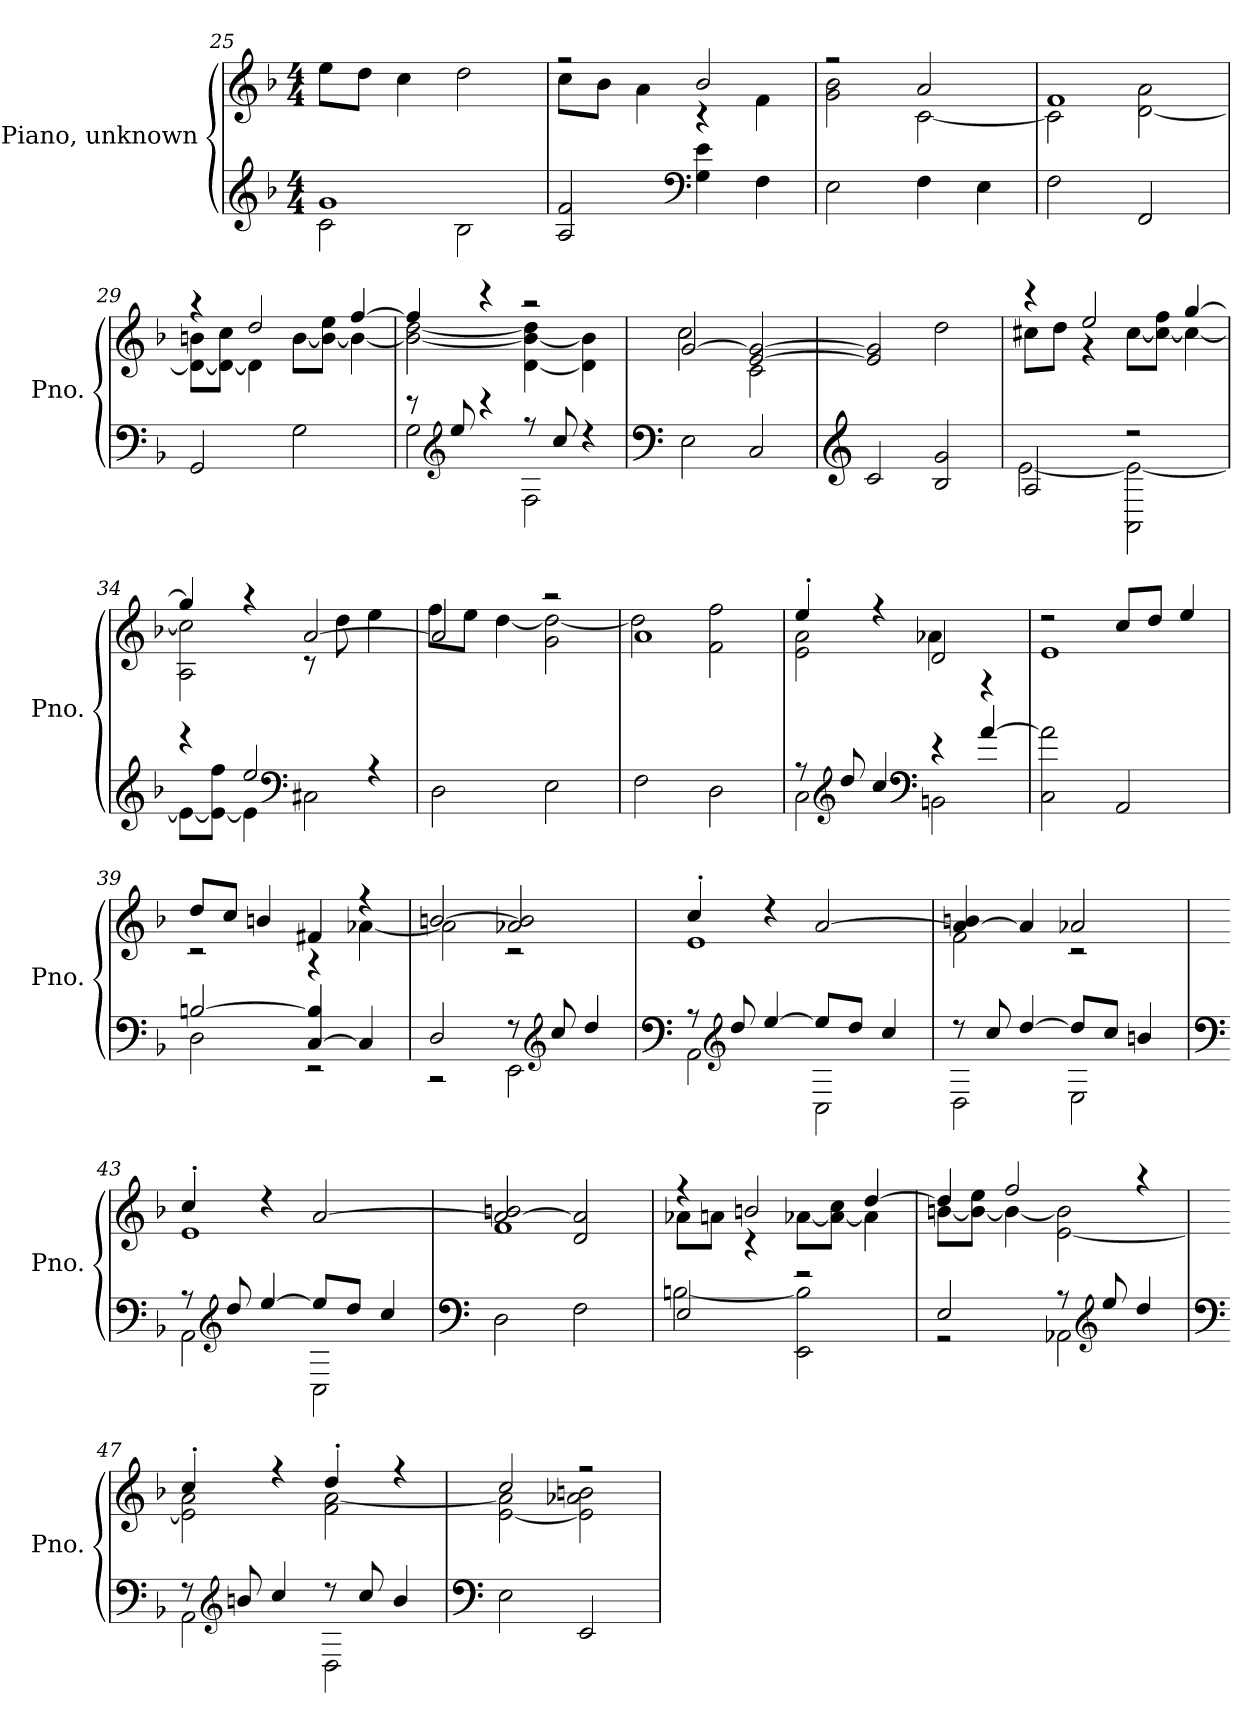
**kern	**kern
*part1	*part1
*staff2	*staff1
*I"Piano, unknown	*
*I'Pno.	*
*clefG2	*clefG2
*k[b-]	*k[b-]
*M4/4	*M4/4
=25	=25
*^	*
1g	2c\	8ee\L
.	.	8dd\J
.	.	4cc\
.	2B-\	2dd\
*v	*v	*
!!LO:LB:g=z
=26	=26
*	*^
2A/ 2f/	2r	8cc\L
.	.	8b-\J
.	.	4a\
*clefF4	*	*
4G\ 4e\	2b-/	4r
4F\	.	4f\
=27	=27	=27
2E\	2r	2g\ 2b-\
4F\	2a/	[2c\
4E\	.	.
=28	=28	=28
2F\	1f	2c\]
2FF/	.	[2d\ 2a\
=29	=29	=29
2GG/	4r	8d\_ 8bn\L
.	.	8d\_ 8cc\J
.	2dd/	4d\]
2G\	.	[8b\L
.	.	8b\_ 8ee\J
.	[4ff/	4b\_
=30	=30	=30
*^	*	*
8r	2G\	4ff/]	2b\_ [2dd\
*clefG2	*	*	*
8ee/	.	.	.
4r	.	4r	.
8r	2F\	2r	[4d\ 4b\_ 4dd\]
8cc/	.	.	.
4r	.	.	4d\] 4b\]
*v	*v	*	*
=31	=31	=31
*clefF4	*	*
2E\	[2g/	2cc\
2C/	[2e/ 2g/_	2c\
*	*v	*v
=32	=32
*clefG2	*
2c/	2e/] 2g/]
2B-/ 2g/	2dd\
!!LO:LB:g=z
=33	=33
*^	*^
2A/	[2e\	4r	8cc#X\L
.	.	.	8dd\J
.	.	2ee/	4r
2r	2AA\ 2e\_	.	[8cc#\L
.	.	.	8cc#\_ 8ff\J
.	.	[4gg/	4cc#\_
=34	=34	=34	=34
4r	8e\L_	4gg/]	2A\ 2cc#\]
.	8e\_ 8ff\J	.	.
2ee/	4e\]	4r	.
*clefF4	*	*	*
.	2C#X\	[2a/	8r
.	.	.	8dd\
4r	.	.	4ee\
*v	*v	*	*
=35	=35	=35
2D\	2a/]	8ff\L
.	.	8ee\J
.	.	[4dd\
2E\	2r	2g\ 2dd\_
=36	=36	=36
2F\	1a	2dd\]
2D\	.	2f\ 2ff\
=37	=37	=37
*^	*	*
8r	2C\	4ee'/	2e\ 2a\
*clefG2	*	*	*
8dd/	.	.	.
4cc/	.	4r	.
*clefF4	*	*	*
4r	2BBn\	2d/	4a-X\
[4a/	.	.	4r
*v	*v	*	*
!!LO:PB:g=z	!!
=38	=38	=38
2C\ 2a\]	2r	1e
2AA/	8cc/L	.
.	8dd/J	.
.	4ee/	.
=39	=39	=39
*^	*	*
[2Bn/	2D\	8dd/L	2r
.	.	8cc/J	.
.	.	4bn/	.
[4C/ 4B/]	2r	4f#X/	4r
4C/]	.	4r	[4a-X\
=40	=40	=40	=40
2D/	2r	[2bn/	2a-\]
8r	2EE\	2a-X/ 2b/]	2r
*clefG2	*	*	*
8cc/	.	.	.
4dd/	.	.	.
=41	=41	=41	=41
*clefF4	*	*	*
8r	2AA\	4cc'/	1e
*clefG2	*	*	*
8dd/	.	.	.
[4ee/	.	4r	.
8ee/L]	2C\	[2a/	.
8dd/J	.	.	.
4cc/	.	.	.
=42	=42	=42	=42
8r	2D\	4a/_ 4bn/	2f\
8cc/	.	.	.
[4dd/	.	4a/]	.
8dd/L]	2E\	2a-X/	2r
8cc/J	.	.	.
4bn/	.	.	.
!!LO:LB:g=z	!!
=43	=43	=43	=43
*clefF4	*	*	*
8r	2AA\	4cc'/	1e
*clefG2	*	*	*
8dd/	.	.	.
[4ee/	.	4r	.
8ee/L]	2C\	[2a/	.
8dd/J	.	.	.
4cc/	.	.	.
*v	*v	*	*
=44	=44	=44
*clefF4	*	*
2D\	2a/_ 2bn/	1f
2F\	2d/ 2a/]	.
=45	=45	=45
*^	*	*
2E/	[2Bn\	4r	8a-X\L
.	.	.	8an\J
.	.	2bn/	4r
2r	2EE\ 2B\]	.	[8a-X\L
.	.	.	8a-\_ 8cc\J
.	.	[4dd/	4a-\]
=46	=46	=46	=46
2E/	2r	4dd/]	[8bn\L
.	.	.	8b\_ 8ee\J
.	.	2ff/	4b\_
8r	2AA-X\	.	[2e\ 2b\]
*clefG2	*	*	*
8ee/	.	.	.
4dd/	.	4r	.
!!LO:LB:g=z	!!
=47	=47	=47	=47
*clefF4	*	*	*
8r	2AA\	4cc'/	2e\] 2a\
*clefG2	*	*	*
8bn/	.	.	.
4cc/	.	4r	.
8r	2D\	4dd'/	2f\ [2a\
8cc/	.	.	.
4b/	.	4r	.
*v	*v	*	*
=48	=48	=48
*clefF4	*	*
2E\	2cc/	[2e\ 2a\]
2EE/	2r	2e\] 2a-X\ 2bn\
*	*v	*v
=	=
*-	*-
